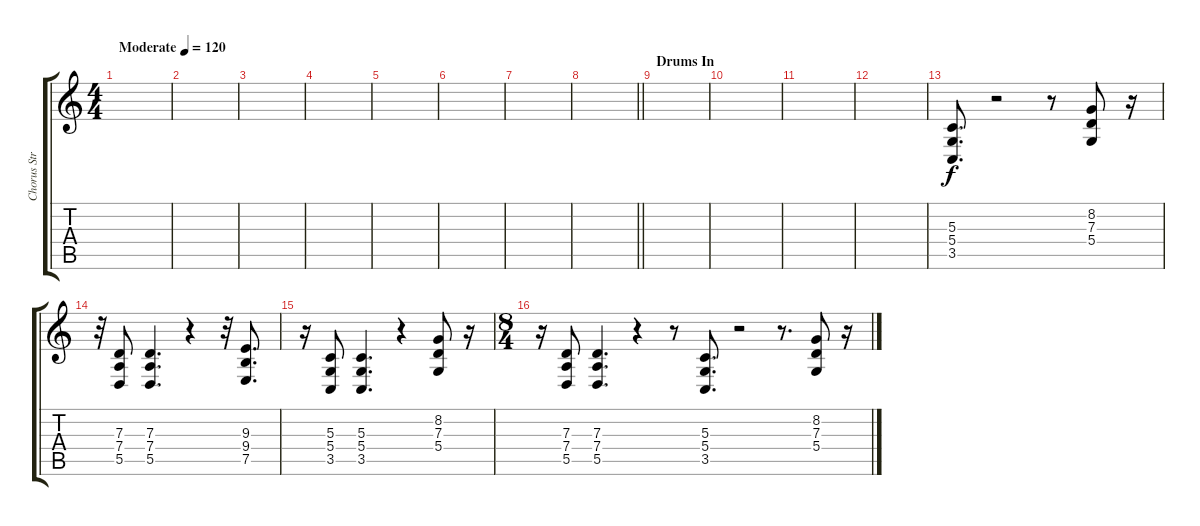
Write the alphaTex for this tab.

\track ("Chorus Strings" "Chorus Str") {instrument synthstrings1}
\staff {score tabs}
\tuning (E4 B3 G3 D3 A2 E2) {hide}
\ts (4 4)
\tempo (120 "Moderate")
\clef g2
\ks c
|
|
|
|
|
|
|
\barLineRight lightlight
|
\section ("" "Drums In")
|
|
|
|
(5.3 5.4 3.5).8{d} r.2 r.8 (8.2 7.3 5.4).8 r.16 |
r.32 (7.3 7.4 5.5).8 (7.3 7.4 5.5).4{d} r.4 r.32 (9.3 9.4 7.5).8{d} |
r.16 (5.3 5.4 3.5).8 (5.3 5.4 3.5).4{d} r.4 (8.2 7.3 5.4).8 r.16 |
\ts (8 4)
r.16 (7.3 7.4 5.5).8 (7.3 7.4 5.5).4{d} r.4 r.8 (5.3 5.4 3.5).8{d} r.2 r.8{d} (8.2 7.3 5.4).8 r.16
